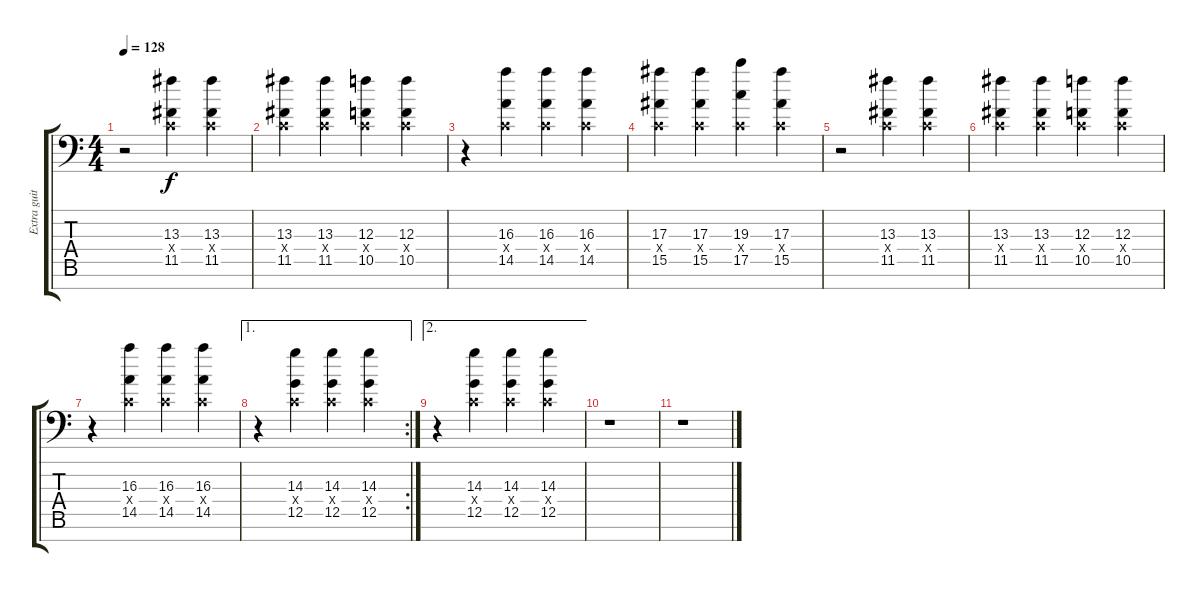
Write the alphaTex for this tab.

\track ("Extra guitar" "Extra guit") {instrument overdrivenguitar}
\staff {score tabs}
\tuning (D4 A3 F3 C3 G2 D2 A1) {hide}
\ts (4 4)
\tempo 128
\clef f4
\ks c
r.2{dy f} (13.3 0.4{x} 11.5).4 (13.3 0.4{x} 11.5).4 |
(13.3 0.4{x} 11.5).4 (13.3 0.4{x} 11.5).4 (12.3 0.4{x} 10.5).4 (12.3 0.4{x} 10.5).4 |
r.4 (16.3 0.4{x} 14.5).4 (16.3 0.4{x} 14.5).4 (16.3 0.4{x} 14.5).4 |
(17.3 0.4{x} 15.5).4 (17.3 0.4{x} 15.5).4 (19.3 0.4{x} 17.5).4 (17.3 0.4{x} 15.5).4 |
r.2 (13.3 0.4{x} 11.5).4 (13.3 0.4{x} 11.5).4 |
(13.3 0.4{x} 11.5).4 (13.3 0.4{x} 11.5).4 (12.3 0.4{x} 10.5).4 (12.3 0.4{x} 10.5).4 |
r.4 (16.3 0.4{x} 14.5).4 (16.3 0.4{x} 14.5).4 (16.3 0.4{x} 14.5).4 |
\ae 1
\rc 2
r.4 (14.3 0.4{x} 12.5).4 (14.3 0.4{x} 12.5).4 (14.3 0.4{x} 12.5).4 |
\ae 2
r.4 (14.3 0.4{x} 12.5).4 (14.3 0.4{x} 12.5).4 (14.3 0.4{x} 12.5).4 |
r.1 |
r.1
